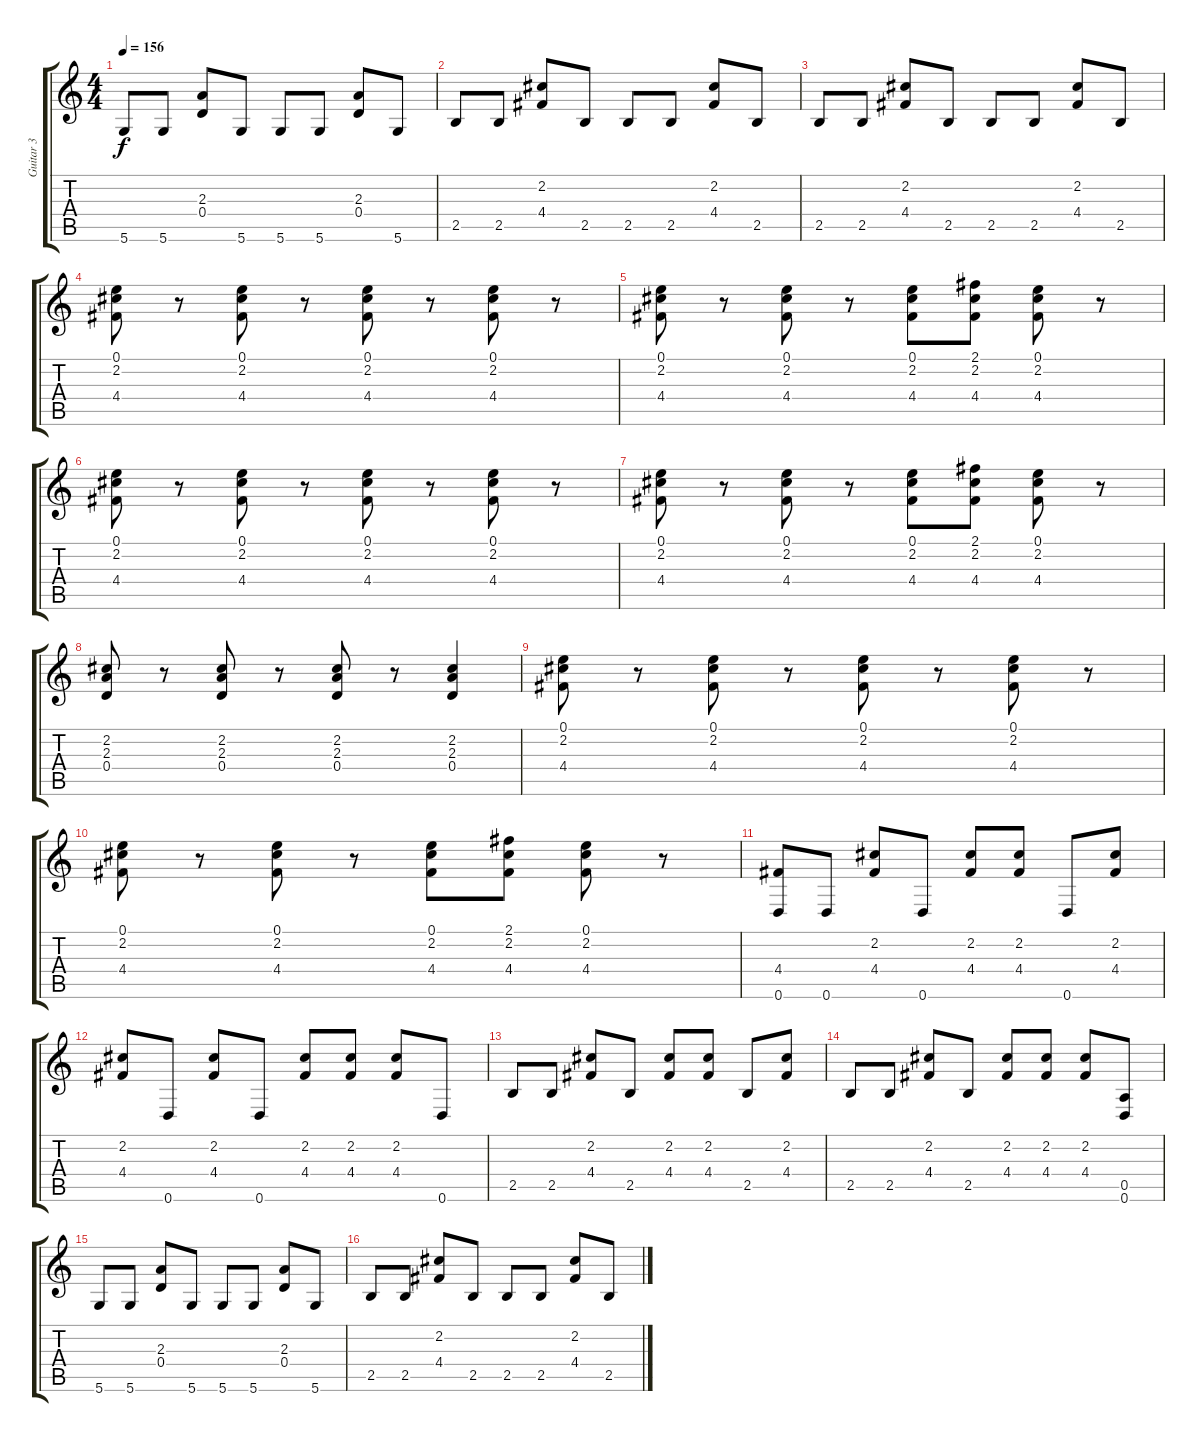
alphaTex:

\track ("Guitar 3" "Guitar 3") {instrument overdrivenguitar}
\staff {score tabs}
\tuning (E4 B3 G3 D3 A2 D2) {hide}
\ts (4 4)
\tempo 156
\clef g2
\ks c
5.6.8{dy f} 5.6.8 (2.3 0.4).8 5.6.8 5.6.8 5.6.8 (2.3 0.4).8 5.6.8 |
2.5.8 2.5.8 (2.2 4.4).8 2.5.8 2.5.8 2.5.8 (2.2 4.4).8 2.5.8 |
2.5.8 2.5.8 (2.2 4.4).8 2.5.8 2.5.8 2.5.8 (2.2 4.4).8 2.5.8 |
(0.1 2.2 4.4).8 r.8 (0.1 2.2 4.4).8 r.8 (0.1 2.2 4.4).8 r.8 (0.1 2.2 4.4).8 r.8 |
(0.1 2.2 4.4).8 r.8 (0.1 2.2 4.4).8 r.8 (0.1 2.2 4.4).8 (2.1 2.2 4.4).8 (0.1 2.2 4.4).8 r.8 |
(0.1 2.2 4.4).8 r.8 (0.1 2.2 4.4).8 r.8 (0.1 2.2 4.4).8 r.8 (0.1 2.2 4.4).8 r.8 |
(0.1 2.2 4.4).8 r.8 (0.1 2.2 4.4).8 r.8 (0.1 2.2 4.4).8 (2.1 2.2 4.4).8 (0.1 2.2 4.4).8 r.8 |
(2.2 2.3 0.4).8 r.8 (2.2 2.3 0.4).8 r.8 (2.2 2.3 0.4).8 r.8 (2.2 2.3 0.4).4 |
(0.1 2.2 4.4).8 r.8 (0.1 2.2 4.4).8 r.8 (0.1 2.2 4.4).8 r.8 (0.1 2.2 4.4).8 r.8 |
(0.1 2.2 4.4).8 r.8 (0.1 2.2 4.4).8 r.8 (0.1 2.2 4.4).8 (2.1 2.2 4.4).8 (0.1 2.2 4.4).8 r.8 |
(4.4 0.6).8 0.6.8 (2.2 4.4).8 0.6.8 (2.2 4.4).8 (2.2 4.4).8 0.6.8 (2.2 4.4).8 |
(2.2 4.4).8 0.6.8 (2.2 4.4).8 0.6.8 (2.2 4.4).8 (2.2 4.4).8 (2.2 4.4).8 0.6.8 |
2.5.8 2.5.8 (2.2 4.4).8 2.5.8 (2.2 4.4).8 (2.2 4.4).8 2.5.8 (2.2 4.4).8 |
2.5.8 2.5.8 (2.2 4.4).8 2.5.8 (2.2 4.4).8 (2.2 4.4).8 (2.2 4.4).8 (0.5 0.6).8 |
5.6.8 5.6.8 (2.3 0.4).8 5.6.8 5.6.8 5.6.8 (2.3 0.4).8 5.6.8 |
2.5.8 2.5.8 (2.2 4.4).8 2.5.8 2.5.8 2.5.8 (2.2 4.4).8 2.5.8
